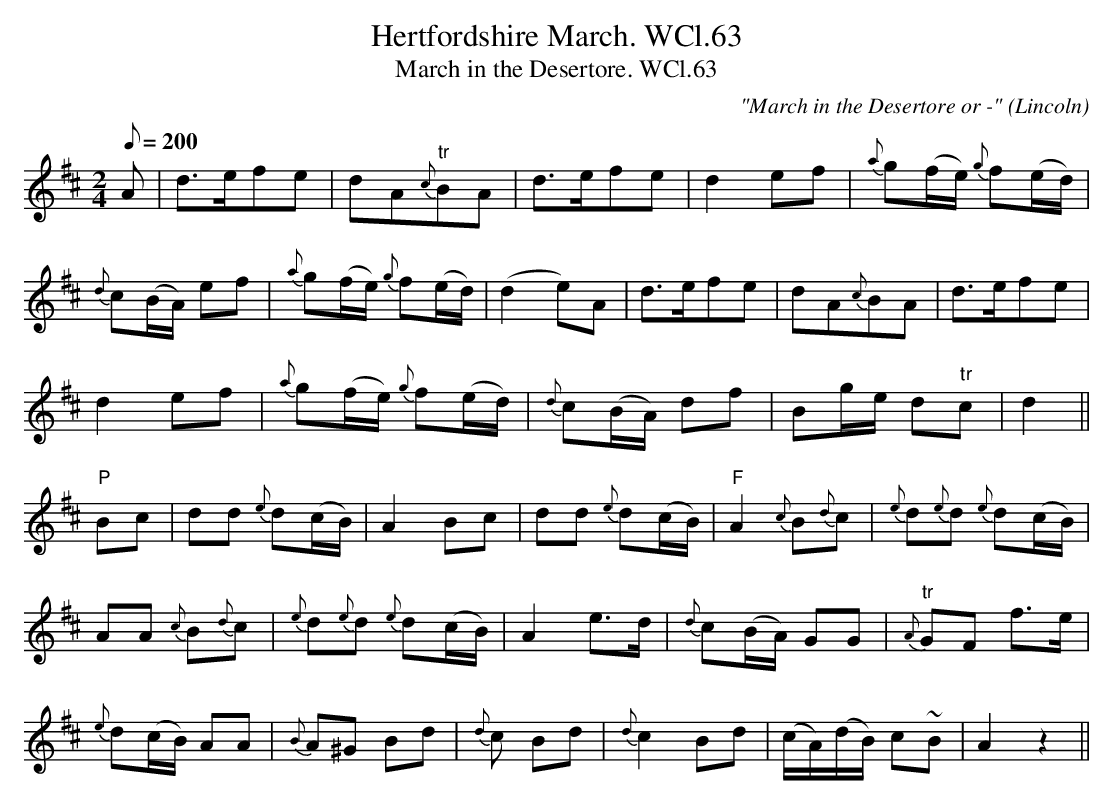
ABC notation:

X:1
T:Hertfordshire March. WCl.63
T:March in the Desertore. WCl.63
M:2/4
L:1/8
Q:200
C:"March in the Desertore or -"
O:Lincoln
K:D
A|d>efe|dA{c}"tr"BA|d>efe|d2ef|{a}g(f/2e/2) {g}f(e/2d/2)|!
{d}c(B/2A/2) ef|{a}g(f/2e/2) {g}f(e/2d/2)|(d2e)A|
d>efe|dA{c}BA|d>efe|!
d2ef|{a}g(f/2e/2) {g}f(e/2d/2)|{d}c(B/2A/2) df|Bg/2e/2 d"tr"c|d2||!
"P"Bc|dd {e}d(c/2B/2)|A2Bc|dd {e}d(c/2B/2)|"F"A2{c}B{d}c|{e}d{e}d {e}
d(c/2B/2)|!AA {c}B{d}c|{e}d{e}d {e}d(c/2B/2)|
A2 e>d|{d}c(B/2A/2) GG|{A}"tr"GF f>e|!
{e}d(c/2B/2) AA|{B}A^G Bd|{d}c
2 Bd|{d}c2 Bd|(c/2A/2)(d/2B/2) c~B|A2z2||
